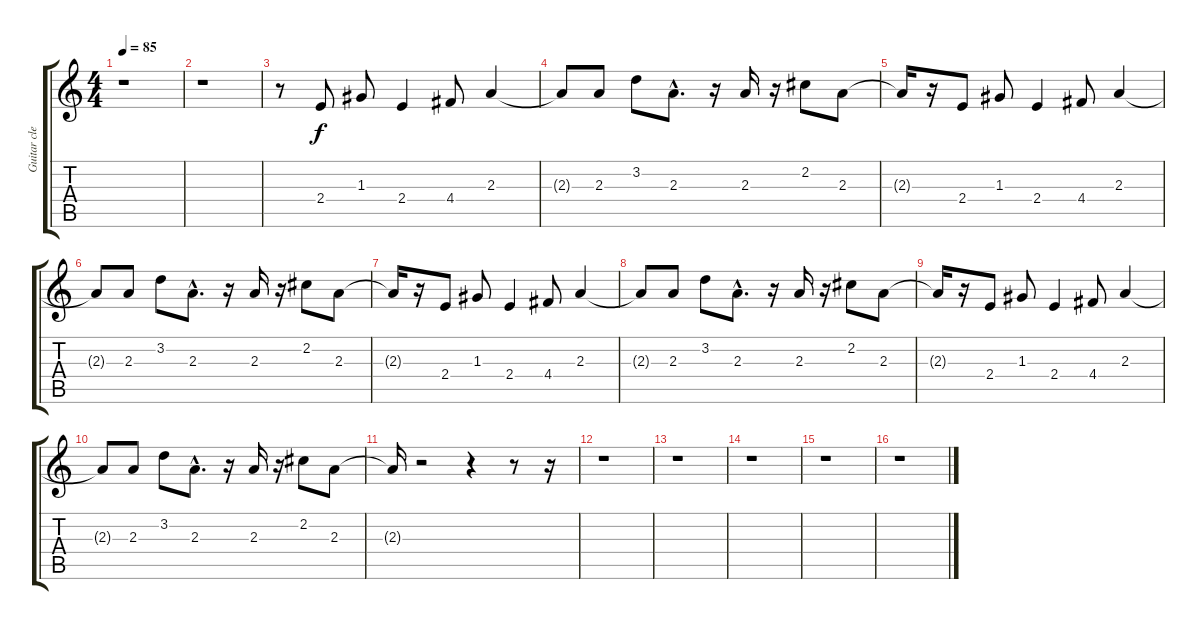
\track ("Guitar clean" "Guitar cle") {instrument electricguitarclean}
\staff {score tabs}
\tuning (E4 B3 G3 D3 A2 E2) {hide}
\ts (4 4)
\tempo 85
\clef g2
\ks c
r.1{dy f} |
r.1 |
r.8 2.4.8 1.3.8 2.4.4 4.4.8 2.3.4 |
2.3{t}.8 2.3.8 3.2.8 2.3{hac}.8{d} r.16 2.3.16 r.16 2.2.8 2.3.8 |
2.3{t}.16 r.16 2.4.8 1.3.8 2.4.4 4.4.8 2.3.4 |
2.3{t}.8 2.3.8 3.2.8 2.3{hac}.8{d} r.16 2.3.16 r.16 2.2.8 2.3.8 |
2.3{t}.16 r.16 2.4.8 1.3.8 2.4.4 4.4.8 2.3.4 |
2.3{t}.8 2.3.8 3.2.8 2.3{hac}.8{d} r.16 2.3.16 r.16 2.2.8 2.3.8 |
2.3{t}.16 r.16 2.4.8 1.3.8 2.4.4 4.4.8 2.3.4 |
2.3{t}.8 2.3.8 3.2.8 2.3{hac}.8{d} r.16 2.3.16 r.16 2.2.8 2.3.8 |
2.3{t}.16 r.2 r.4 r.8 r.16 |
r.1 |
r.1 |
r.1 |
r.1 |
r.1
